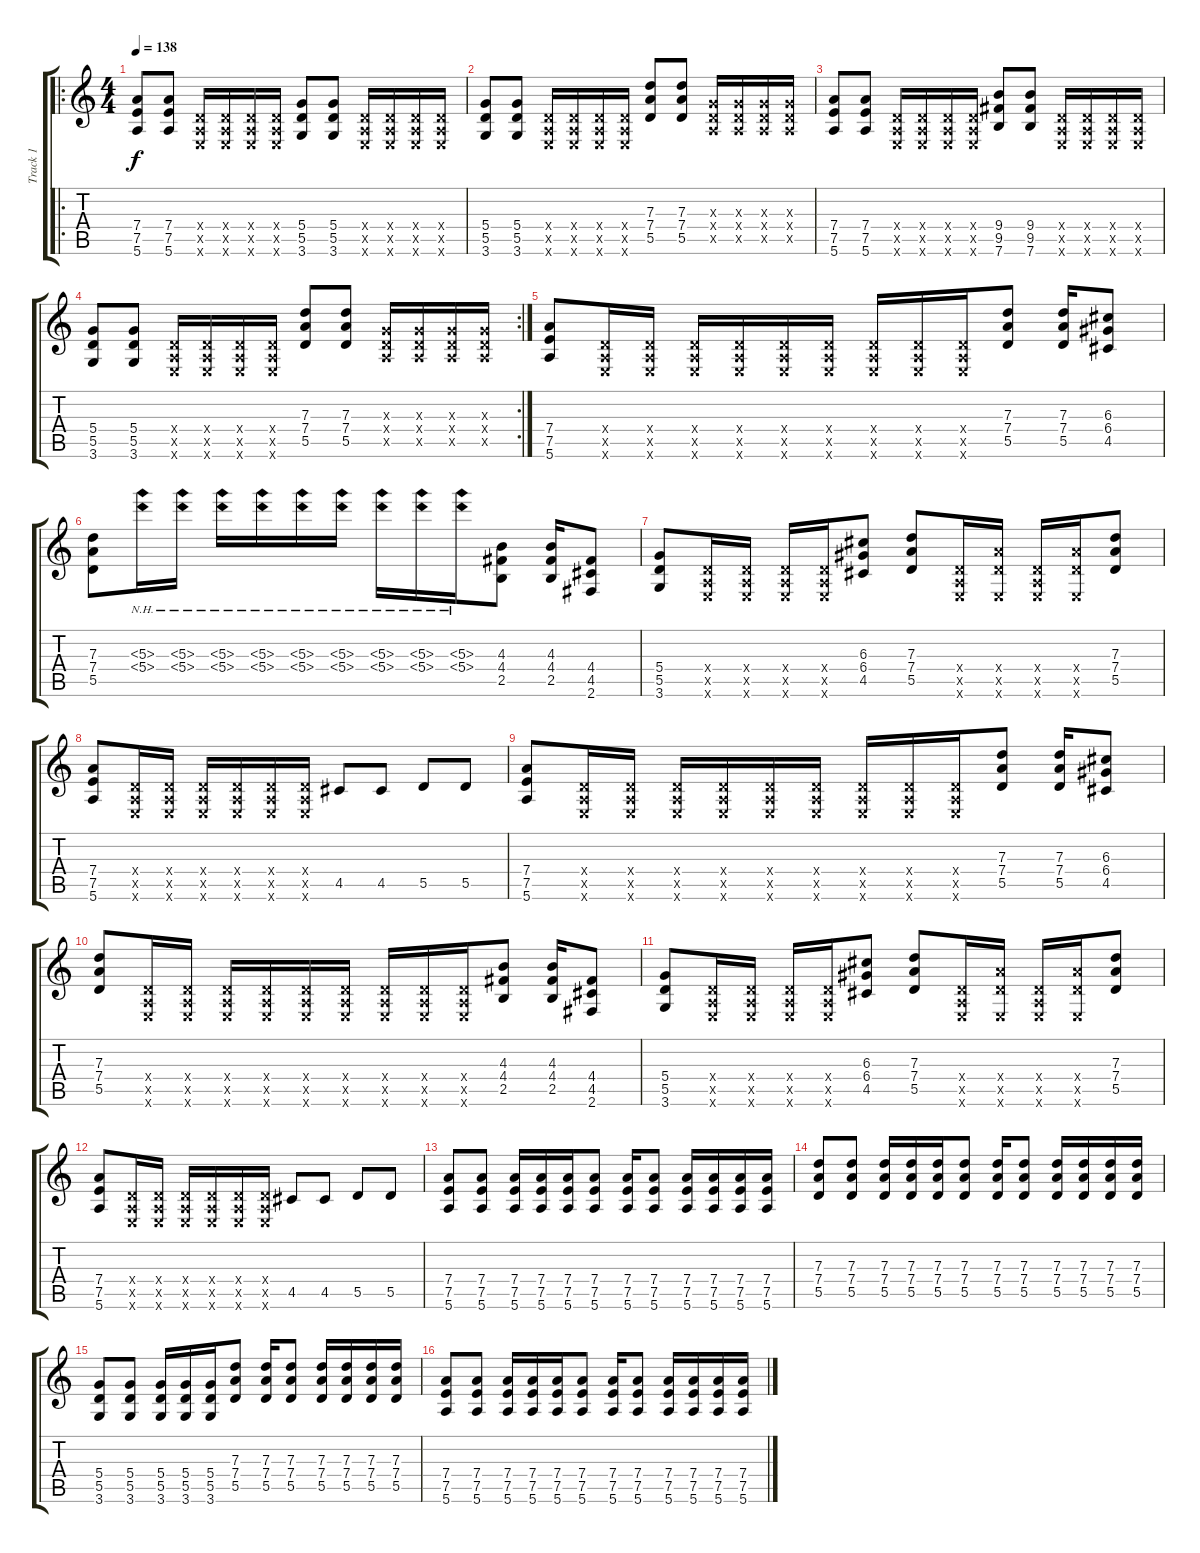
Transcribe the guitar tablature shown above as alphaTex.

\track ("Track 1" "Track 1") {instrument distortionguitar}
\staff {score tabs}
\tuning (E4 B3 G3 D3 A2 E2) {hide}
\ro
\ts (4 4)
\tempo 138
\clef g2
\ks c
(7.4 7.5 5.6).8{dy f volume 12 balance 8 instrument acousticguitarnylon} (7.4 7.5 5.6).8 (0.4{x} 0.5{x} 0.6{x}).16 (0.4{x} 0.5{x} 0.6{x}).16 (0.4{x} 0.5{x} 0.6{x}).16 (0.4{x} 0.5{x} 0.6{x}).16 (5.4 5.5 3.6).8 (5.4 5.5 3.6).8 (0.4{x} 0.5{x} 0.6{x}).16 (0.4{x} 0.5{x} 0.6{x}).16 (0.4{x} 0.5{x} 0.6{x}).16 (0.4{x} 0.5{x} 0.6{x}).16 |
(5.4 5.5 3.6).8 (5.4 5.5 3.6).8 (0.4{x} 0.5{x} 0.6{x}).16 (0.4{x} 0.5{x} 0.6{x}).16 (0.4{x} 0.5{x} 0.6{x}).16 (0.4{x} 0.5{x} 0.6{x}).16 (7.3 7.4 5.5).8 (7.3 7.4 5.5).8 (0.3{x} 0.4{x} 0.5{x}).16 (0.3{x} 0.4{x} 0.5{x}).16 (0.3{x} 0.4{x} 0.5{x}).16 (0.3{x} 0.4{x} 0.5{x}).16 |
(7.4 7.5 5.6).8 (7.4 7.5 5.6).8 (0.4{x} 0.5{x} 0.6{x}).16 (0.4{x} 0.5{x} 0.6{x}).16 (0.4{x} 0.5{x} 0.6{x}).16 (0.4{x} 0.5{x} 0.6{x}).16 (9.4 9.5 7.6).8 (9.4 9.5 7.6).8 (0.4{x} 0.5{x} 0.6{x}).16 (0.4{x} 0.5{x} 0.6{x}).16 (0.4{x} 0.5{x} 0.6{x}).16 (0.4{x} 0.5{x} 0.6{x}).16 |
\rc 2
(5.4 5.5 3.6).8 (5.4 5.5 3.6).8 (0.4{x} 0.5{x} 0.6{x}).16 (0.4{x} 0.5{x} 0.6{x}).16 (0.4{x} 0.5{x} 0.6{x}).16 (0.4{x} 0.5{x} 0.6{x}).16 (7.3 7.4 5.5).8 (7.3 7.4 5.5).8 (0.3{x} 0.4{x} 0.5{x}).16 (0.3{x} 0.4{x} 0.5{x}).16 (0.3{x} 0.4{x} 0.5{x}).16 (0.3{x} 0.4{x} 0.5{x}).16 |
(7.4 7.5 5.6).8{instrument distortionguitar} (0.4{x} 0.5{x} 0.6{x}).16 (0.4{x} 0.5{x} 0.6{x}).16 (0.4{x} 0.5{x} 0.6{x}).16 (0.4{x} 0.5{x} 0.6{x}).16 (0.4{x} 0.5{x} 0.6{x}).16 (0.4{x} 0.5{x} 0.6{x}).16 (0.4{x} 0.5{x} 0.6{x}).16 (0.4{x} 0.5{x} 0.6{x}).16 (0.4{x} 0.5{x} 0.6{x}).16 (7.3 7.4 5.5).8 (7.3 7.4 5.5).16 (6.3 6.4 4.5).8 |
(7.3 7.4 5.5).8 (5.3{nh} 5.4{nh}).16 (5.3{nh} 5.4{nh}).16 (5.3{nh} 5.4{nh}).16 (5.3{nh} 5.4{nh}).16 (5.3{nh} 5.4{nh}).16 (5.3{nh} 5.4{nh}).16 (5.3{nh} 5.4{nh}).16 (5.3{nh} 5.4{nh}).16 (5.3{nh} 5.4{nh}).16 (4.3 4.4 2.5).8 (4.3 4.4 2.5).16 (4.4 4.5 2.6).8 |
(5.4 5.5 3.6).8 (0.4{x} 0.5{x} 0.6{x}).16 (0.4{x} 0.5{x} 0.6{x}).16 (0.4{x} 0.5{x} 0.6{x}).16 (0.4{x} 0.5{x} 0.6{x}).16 (6.3 6.4 4.5).8 (7.3 7.4 5.5).8 (0.4{x} 0.5{x} 0.6{x}).16 (7.4{x} 5.5{x} 0.6{x}).16 (0.4{x} 0.5{x} 0.6{x}).16 (7.4{x} 5.5{x} 0.6{x}).16 (7.3 7.4 5.5).8 |
(7.4 7.5 5.6).8 (0.4{x} 0.5{x} 0.6{x}).16 (0.4{x} 0.5{x} 0.6{x}).16 (0.4{x} 0.5{x} 0.6{x}).16 (0.4{x} 0.5{x} 0.6{x}).16 (0.4{x} 0.5{x} 0.6{x}).16 (0.4{x} 0.5{x} 0.6{x}).16 4.5.8 4.5.8 5.5.8 5.5.8 |
(7.4 7.5 5.6).8 (0.4{x} 0.5{x} 0.6{x}).16 (0.4{x} 0.5{x} 0.6{x}).16 (0.4{x} 0.5{x} 0.6{x}).16 (0.4{x} 0.5{x} 0.6{x}).16 (0.4{x} 0.5{x} 0.6{x}).16 (0.4{x} 0.5{x} 0.6{x}).16 (0.4{x} 0.5{x} 0.6{x}).16 (0.4{x} 0.5{x} 0.6{x}).16 (0.4{x} 0.5{x} 0.6{x}).16 (7.3 7.4 5.5).8 (7.3 7.4 5.5).16 (6.3 6.4 4.5).8 |
(7.3 7.4 5.5).8 (0.4{x} 0.5{x} 0.6{x}).16 (0.4{x} 0.5{x} 0.6{x}).16 (0.4{x} 0.5{x} 0.6{x}).16 (0.4{x} 0.5{x} 0.6{x}).16 (0.4{x} 0.5{x} 0.6{x}).16 (0.4{x} 0.5{x} 0.6{x}).16 (0.4{x} 0.5{x} 0.6{x}).16 (0.4{x} 0.5{x} 0.6{x}).16 (0.4{x} 0.5{x} 0.6{x}).16 (4.3 4.4 2.5).8 (4.3 4.4 2.5).16 (4.4 4.5 2.6).8 |
(5.4 5.5 3.6).8{instrument distortionguitar} (0.4{x} 0.5{x} 0.6{x}).16 (0.4{x} 0.5{x} 0.6{x}).16 (0.4{x} 0.5{x} 0.6{x}).16 (0.4{x} 0.5{x} 0.6{x}).16 (6.3 6.4 4.5).8 (7.3 7.4 5.5).8 (0.4{x} 0.5{x} 0.6{x}).16 (7.4{x} 5.5{x} 0.6{x}).16 (0.4{x} 0.5{x} 0.6{x}).16 (7.4{x} 5.5{x} 0.6{x}).16 (7.3 7.4 5.5).8 |
(7.4 7.5 5.6).8 (0.4{x} 0.5{x} 0.6{x}).16 (0.4{x} 0.5{x} 0.6{x}).16 (0.4{x} 0.5{x} 0.6{x}).16 (0.4{x} 0.5{x} 0.6{x}).16 (0.4{x} 0.5{x} 0.6{x}).16 (0.4{x} 0.5{x} 0.6{x}).16 4.5.8 4.5.8 5.5.8 5.5.8 |
(7.4 7.5 5.6).8 (7.4 7.5 5.6).8 (7.4 7.5 5.6).16 (7.4 7.5 5.6).16 (7.4 7.5 5.6).16 (7.4 7.5 5.6).8 (7.4 7.5 5.6).16 (7.4 7.5 5.6).8 (7.4 7.5 5.6).16 (7.4 7.5 5.6).16 (7.4 7.5 5.6).16 (7.4 7.5 5.6).16 |
(7.3 7.4 5.5).8 (7.3 7.4 5.5).8 (7.3 7.4 5.5).16 (7.3 7.4 5.5).16 (7.3 7.4 5.5).16 (7.3 7.4 5.5).8 (7.3 7.4 5.5).16 (7.3 7.4 5.5).8 (7.3 7.4 5.5).16 (7.3 7.4 5.5).16 (7.3 7.4 5.5).16 (7.3 7.4 5.5).16 |
(5.4 5.5 3.6).8 (5.4 5.5 3.6).8 (5.4 5.5 3.6).16 (5.4 5.5 3.6).16 (5.4 5.5 3.6).16 (7.3 7.4 5.5).8 (7.3 7.4 5.5).16 (7.3 7.4 5.5).8 (7.3 7.4 5.5).16 (7.3 7.4 5.5).16 (7.3 7.4 5.5).16 (7.3 7.4 5.5).16 |
(7.4 7.5 5.6).8 (7.4 7.5 5.6).8 (7.4 7.5 5.6).16 (7.4 7.5 5.6).16 (7.4 7.5 5.6).16 (7.4 7.5 5.6).8 (7.4 7.5 5.6).16 (7.4 7.5 5.6).8 (7.4 7.5 5.6).16 (7.4 7.5 5.6).16 (7.4 7.5 5.6).16 (7.4 7.5 5.6).16
